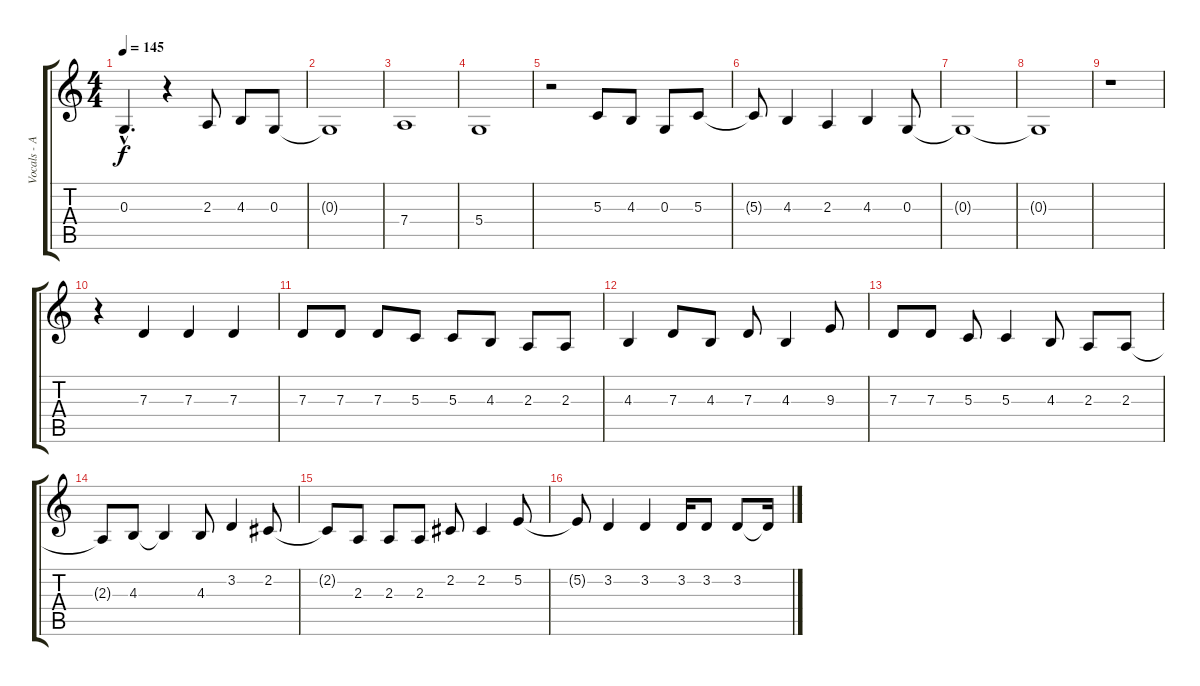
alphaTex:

\track ("Vocals - Anna" "Vocals - A") {instrument brightacousticpiano}
\staff {score tabs}
\tuning (E4 B3 G3 D3 A2 E2) {hide}
\ts (4 4)
\tempo 145
\clef g2
\ks c
0.3{hac t}.4{d dy f} r.4 2.3.8 4.3.8 0.3.8 |
0.3{t}.1 |
7.4.1 |
5.4.1 |
r.2 5.3.8 4.3.8 0.3.8 5.3.8 |
5.3{t}.8 4.3.4 2.3.4 4.3.4 0.3.8 |
0.3{t}.1 |
0.3{t}.1 |
r.1 |
r.4 7.3.4 7.3.4 7.3.4 |
7.3.8 7.3.8 7.3.8 5.3.8 5.3.8 4.3.8 2.3.8 2.3.8 |
4.3.4 7.3.8 4.3.8 7.3.8 4.3.4 9.3.8 |
7.3.8 7.3.8 5.3.8 5.3.4 4.3.8 2.3.8 2.3.8 |
2.3{t}.8 4.3.8 4.3{t}.4 4.3.8 3.2.4 2.2.8 |
2.2{t}.8 2.3.8 2.3.8 2.3.8 2.2.8 2.2.4 5.2.8 |
5.2{t}.8 3.2.4 3.2.4 3.2.16 3.2.8 3.2.8 3.2{t}.16
